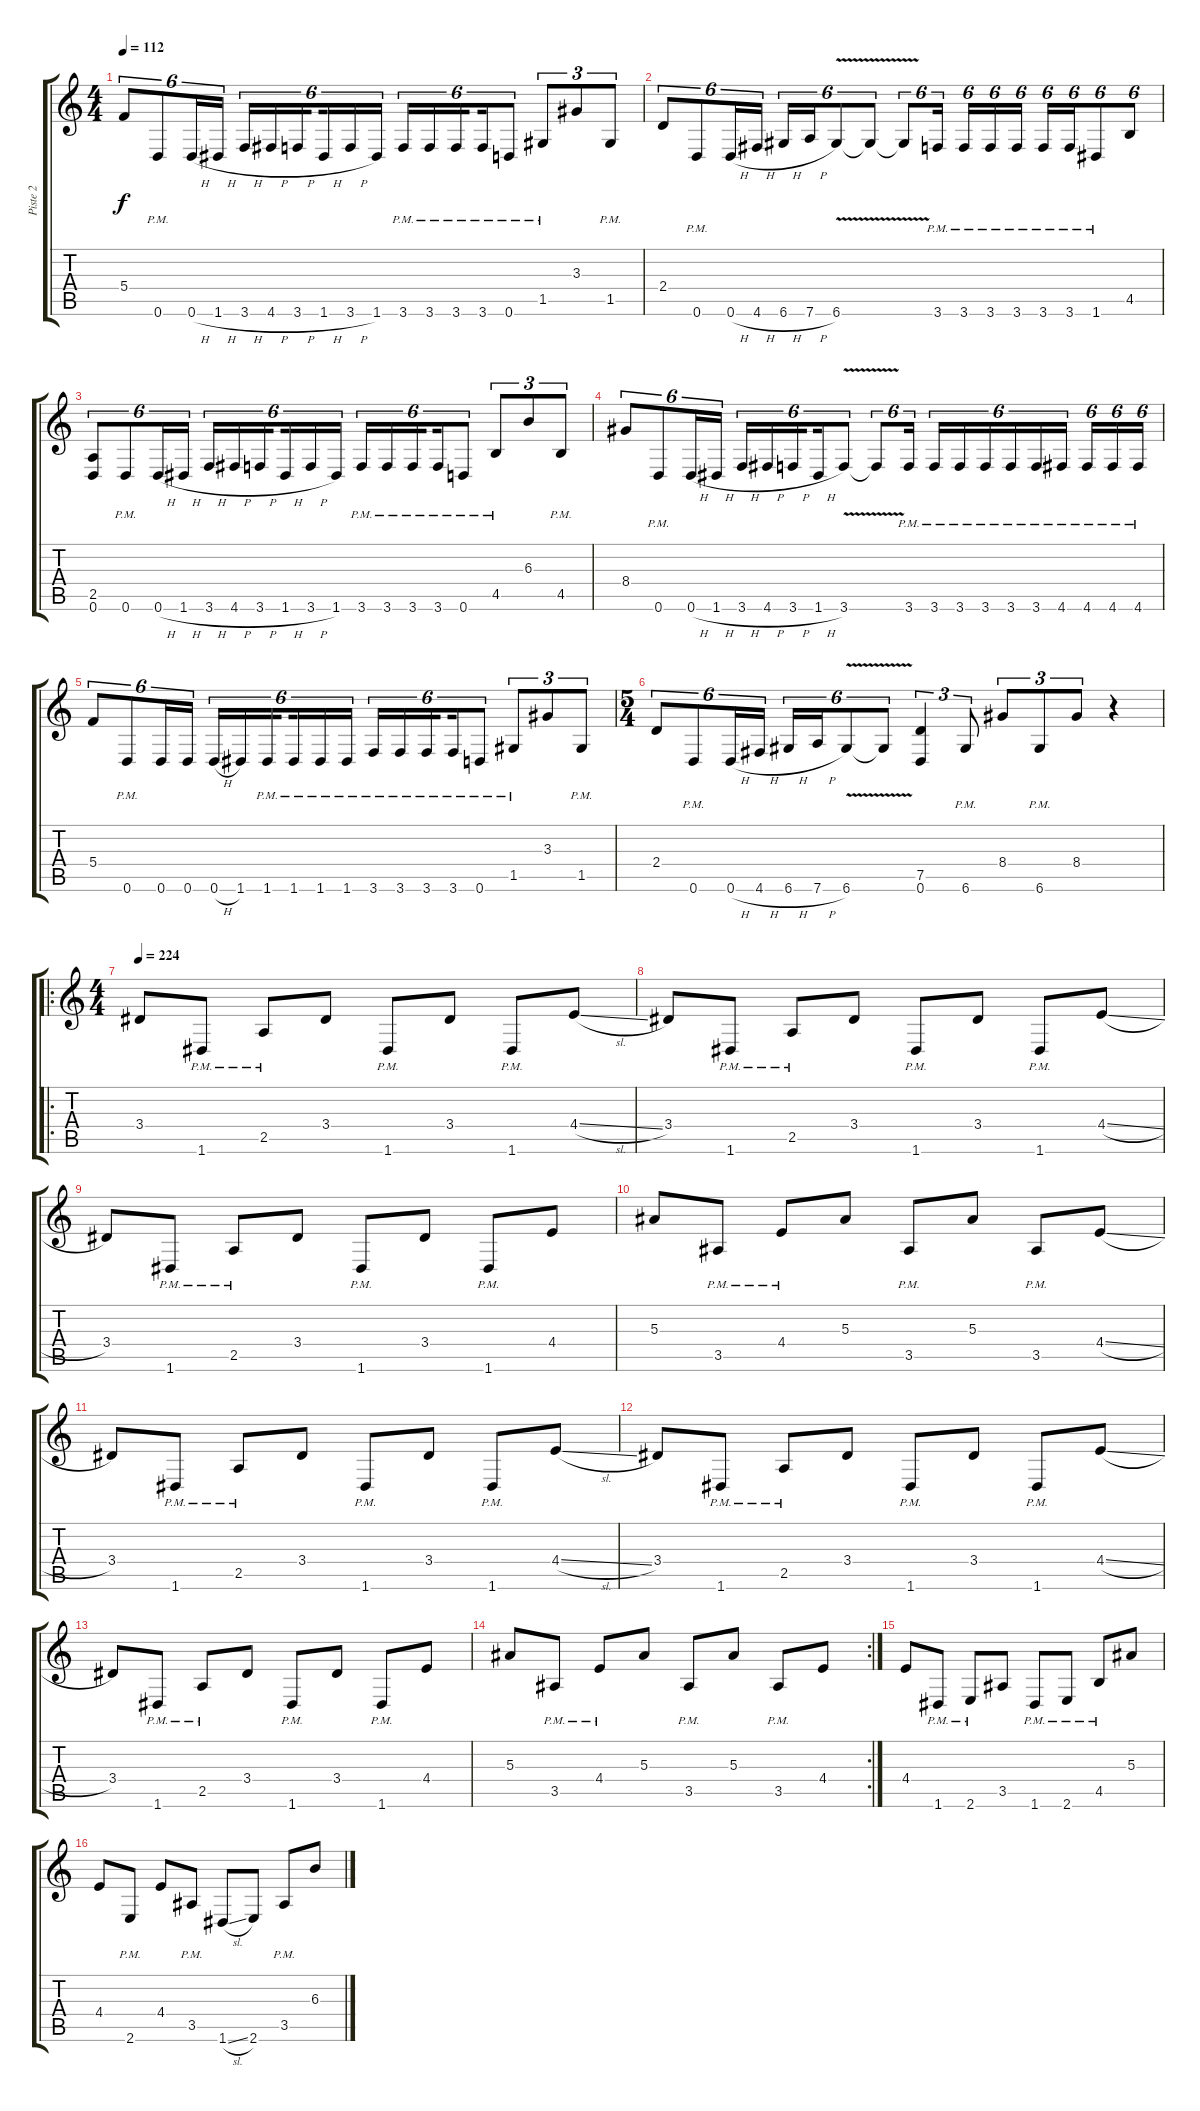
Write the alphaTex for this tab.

\track ("Piste 2" "Piste 2") {instrument overdrivenguitar}
\staff {score tabs}
\tuning (D4 A3 F3 C3 G2 D2) {hide}
\ts (4 4)
\tempo 112
\clef g2
\ks c
5.4.8{tu (6 4) dy f} 0.6{pm}.8{tu (6 4)} 0.6{h}.16{tu (6 4)} 1.6{h}.16{tu (6 4)} 3.6{h}.16{tu (6 4)} 4.6{h}.16{tu (6 4)} 3.6{h}.16{tu (6 4) beam splitsecondary} 1.6{h}.16{tu (6 4)} 3.6{h}.16{tu (6 4)} 1.6.16{tu (6 4)} 3.6{pm}.16{tu (6 4)} 3.6{pm}.16{tu (6 4)} 3.6{pm}.16{tu (6 4) beam splitsecondary} 3.6{pm}.16{tu (6 4)} 0.6{pm}.8{tu (6 4)} 1.5{pm}.8{tu (3 2)} 3.3.8{tu (3 2)} 1.5{pm}.8{tu (3 2)} |
2.4.8{tu (6 4)} 0.6{pm}.8{tu (6 4)} 0.6{h}.16{tu (6 4)} 4.6{h}.16{tu (6 4)} 6.6{h}.16{tu (6 4)} 7.6{h}.16{tu (6 4)} 6.6{v}.8{tu (6 4)} 6.6{v t}.8{tu (6 4)} 6.6{v t}.8{tu (6 4)} 3.6{pm}.16{tu (6 4) beam splitsecondary} 3.6{pm}.16{tu (6 4)} 3.6{pm}.16{tu (6 4)} 3.6{pm}.16{tu (6 4)} 3.6{pm}.16{tu (6 4)} 3.6{pm}.16{tu (6 4)} 1.6{pm}.8{tu (6 4)} 4.5.8{tu (6 4)} |
(2.5 0.6).8{tu (6 4)} 0.6{pm}.8{tu (6 4)} 0.6{h}.16{tu (6 4)} 1.6{h}.16{tu (6 4)} 3.6{h}.16{tu (6 4)} 4.6{h}.16{tu (6 4)} 3.6{h}.16{tu (6 4) beam splitsecondary} 1.6{h}.16{tu (6 4)} 3.6{h}.16{tu (6 4)} 1.6.16{tu (6 4)} 3.6{pm}.16{tu (6 4)} 3.6{pm}.16{tu (6 4)} 3.6{pm}.16{tu (6 4) beam splitsecondary} 3.6{pm}.16{tu (6 4)} 0.6{pm}.8{tu (6 4)} 4.5{pm}.8{tu (3 2)} 6.3.8{tu (3 2)} 4.5{pm}.8{tu (3 2)} |
8.4.8{tu (6 4)} 0.6{pm}.8{tu (6 4)} 0.6{h}.16{tu (6 4)} 1.6{h}.16{tu (6 4)} 3.6{h}.16{tu (6 4)} 4.6{h}.16{tu (6 4)} 3.6{h}.16{tu (6 4) beam splitsecondary} 1.6{h}.16{tu (6 4)} 3.6{v}.8{tu (6 4)} 3.6{v t}.8{tu (6 4)} 3.6{pm}.16{tu (6 4) beam splitsecondary} 3.6{pm}.16{tu (6 4)} 3.6{pm}.16{tu (6 4)} 3.6{pm}.16{tu (6 4)} 3.6{pm}.16{tu (6 4)} 3.6{pm}.16{tu (6 4)} 4.6{pm}.16{tu (6 4) beam splitsecondary} 4.6{pm}.16{tu (6 4)} 4.6{pm}.16{tu (6 4)} 4.6{pm}.16{tu (6 4)} |
5.4.8{tu (6 4)} 0.6{pm}.8{tu (6 4)} 0.6.16{tu (6 4)} 0.6.16{tu (6 4)} 0.6{h}.16{tu (6 4)} 1.6.16{tu (6 4)} 1.6{pm}.16{tu (6 4) beam splitsecondary} 1.6{pm}.16{tu (6 4)} 1.6{pm}.16{tu (6 4)} 1.6{pm}.16{tu (6 4)} 3.6{pm}.16{tu (6 4)} 3.6{pm}.16{tu (6 4)} 3.6{pm}.16{tu (6 4) beam splitsecondary} 3.6{pm}.16{tu (6 4)} 0.6{pm}.8{tu (6 4)} 1.5{pm}.8{tu (3 2)} 3.3.8{tu (3 2)} 1.5{pm}.8{tu (3 2)} |
\ts (5 4)
2.4.8{tu (6 4)} 0.6{pm}.8{tu (6 4)} 0.6{h}.16{tu (6 4)} 4.6{h}.16{tu (6 4)} 6.6{h}.16{tu (6 4)} 7.6{h}.16{tu (6 4)} 6.6{v}.8{tu (6 4)} 6.6{v t}.8{tu (6 4)} (7.5 0.6).4{tu (3 2)} 6.6{pm}.8{tu (3 2)} 8.4.8{tu (3 2)} 6.6{pm}.8{tu (3 2)} 8.4.8{tu (3 2)} r.4 |
\ro
\ts (4 4)
\tempo 224
3.4.8 1.6{pm}.8 2.5{pm}.8 3.4.8 1.6{pm}.8 3.4.8 1.6{pm}.8 4.4{sl}.8 |
3.4.8 1.6{pm}.8 2.5{pm}.8 3.4.8 1.6{pm}.8 3.4.8 1.6{pm}.8 4.4{sl}.8 |
3.4.8 1.6{pm}.8 2.5{pm}.8 3.4.8 1.6{pm}.8 3.4.8 1.6{pm}.8 4.4.8 |
5.3.8 3.5{pm}.8 4.4{pm}.8 5.3.8 3.5{pm}.8 5.3.8 3.5{pm}.8 4.4{sl}.8 |
3.4.8 1.6{pm}.8 2.5{pm}.8 3.4.8 1.6{pm}.8 3.4.8 1.6{pm}.8 4.4{sl}.8 |
3.4.8 1.6{pm}.8 2.5{pm}.8 3.4.8 1.6{pm}.8 3.4.8 1.6{pm}.8 4.4{sl}.8 |
3.4.8 1.6{pm}.8 2.5{pm}.8 3.4.8 1.6{pm}.8 3.4.8 1.6{pm}.8 4.4.8 |
\rc 2
5.3.8 3.5{pm}.8 4.4{pm}.8 5.3.8 3.5{pm}.8 5.3.8 3.5{pm}.8 4.4.8 |
4.4.8 1.6{pm}.8 2.6{pm}.8 3.5.8 1.6{pm}.8 2.6{pm}.8 4.5{pm}.8 5.3.8 |
4.4.8 2.6{pm}.8 4.4.8 3.5{pm}.8 1.6{sl}.8 2.6.8 3.5{pm}.8 6.3.8
